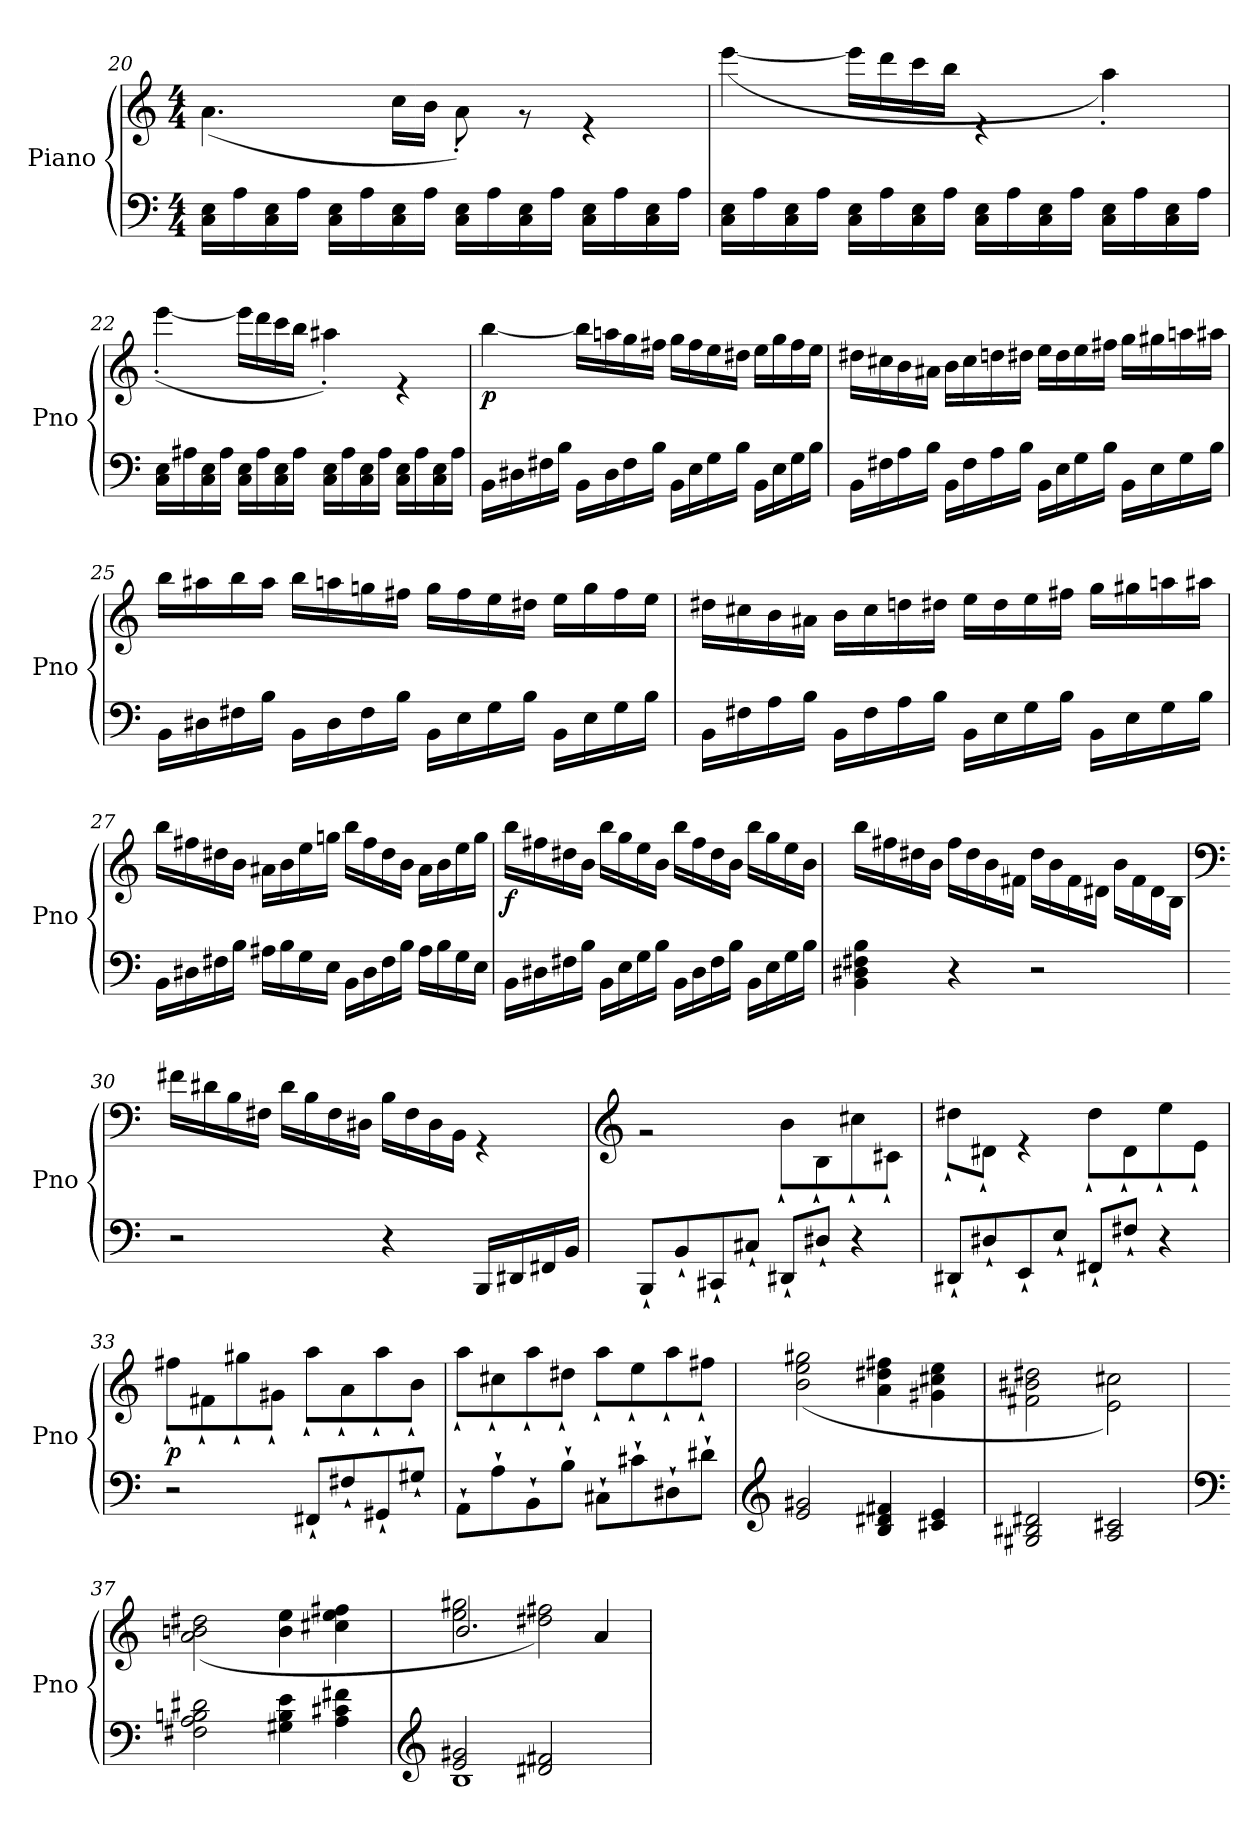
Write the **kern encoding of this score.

**kern	**kern	**dynam
*part1	*part1	*part1
*staff2	*staff1	*staff1/2
*I"Piano	*	*
*I'Pno	*	*
*clefF4	*clefG2	*
*k[]	*k[]	*
*M4/4	*M4/4	*
=20	=20	=20
*	*^	*
16C\ 16E\LL	1ryy	(<4.a\	.
16A\	.	.	.
16C\ 16E\	.	.	.
16A\JJ	.	.	.
16C\ 16E\LL	.	.	.
16A\	.	.	.
16C\ 16E\	.	16cc\LL	.
16A\JJ	.	16b\JJ	.
16C\ 16E\LL	.	8a'\)	.
16A\	.	.	.
16C\ 16E\	.	8r	.
16A\JJ	.	.	.
16C\ 16E\LL	.	4r	.
16A\	.	.	.
16C\ 16E\	.	.	.
16A\JJ	.	.	.
=21	=21	=21	=21
16C\ 16E\LL	1ryy	(<[4eee\	.
16A\	.	.	.
16C\ 16E\	.	.	.
16A\JJ	.	.	.
16C\ 16E\LL	.	16eee\LL]	.
16A\	.	16ddd\	.
16C\ 16E\	.	16ccc\	.
16A\JJ	.	16bb\JJ	.
16C\ 16E\LL	.	4r	.
16A\	.	.	.
16C\ 16E\	.	.	.
16A\JJ	.	.	.
16C\ 16E\LL	.	4aa'\)	.
16A\	.	.	.
16C\ 16E\	.	.	.
16A\JJ	.	.	.
!!LO:LB:g=z	!!
=22	=22	=22	=22
16C\ 16E\LL	1ryy	(<[4eee'\	.
16A#X\	.	.	.
16C\ 16E\	.	.	.
16A#\JJ	.	.	.
16C\ 16E\LL	.	16eee\LL]	.
16A#\	.	16ddd\	.
16C\ 16E\	.	16ccc\	.
16A#\JJ	.	16bb\JJ	.
16C\ 16E\LL	.	4aa#X'\)	.
16A#\	.	.	.
16C\ 16E\	.	.	.
16A#\JJ	.	.	.
16C\ 16E\LL	.	4r	.
16A#\	.	.	.
16C\ 16E\	.	.	.
16A#\JJ	.	.	.
=23	=23	=23	=23
!	!	!	!LO:DY:b
16BB\LL	1ryy	[4bb\	p
16D#X\	.	.	.
16F#X\	.	.	.
16B\JJ	.	.	.
16BB\LL	.	16bb\LL]	.
16D#\	.	16aan\	.
16F#\	.	16gg\	.
16B\JJ	.	16ff#X\JJ	.
16BB\LL	.	16gg\LL	.
16E\	.	16ff#\	.
16G\	.	16ee\	.
16B\JJ	.	16dd#X\JJ	.
16BB\LL	.	16ee\LL	.
16E\	.	16gg\	.
16G\	.	16ff#\	.
16B\JJ	.	16ee\JJ	.
!!LO:LB:g=z	!!
=24	=24	=24	=24
16BB\LL	1ryy	16dd#X\LL	.
16F#X\	.	16cc#X\	.
16A\	.	16b\	.
16B\JJ	.	16a#X\JJ	.
16BB\LL	.	16b\LL	.
16F#\	.	16cc#\	.
16A\	.	16ddn\	.
16B\JJ	.	16dd#X\JJ	.
16BB\LL	.	16ee\LL	.
16E\	.	16dd#\	.
16G\	.	16ee\	.
16B\JJ	.	16ff#X\JJ	.
16BB\LL	.	16gg\LL	.
16E\	.	16gg#X\	.
16G\	.	16aan\	.
16B\JJ	.	16aa#X\JJ	.
=25	=25	=25	=25
16BB\LL	1ryy	16bb\LL	.
16D#X\	.	16aa#X\	.
16F#X\	.	16bb\	.
16B\JJ	.	16aa#\JJ	.
16BB\LL	.	16bb\LL	.
16D#\	.	16aan\	.
16F#\	.	16ggn\	.
16B\JJ	.	16ff#X\JJ	.
16BB\LL	.	16gg\LL	.
16E\	.	16ff#\	.
16G\	.	16ee\	.
16B\JJ	.	16dd#X\JJ	.
16BB\LL	.	16ee\LL	.
16E\	.	16gg\	.
16G\	.	16ff#\	.
16B\JJ	.	16ee\JJ	.
!!LO:LB:g=z	!!
=26	=26	=26	=26
16BB\LL	1ryy	16dd#X\LL	.
16F#X\	.	16cc#X\	.
16A\	.	16b\	.
16B\JJ	.	16a#X\JJ	.
16BB\LL	.	16b\LL	.
16F#\	.	16cc#\	.
16A\	.	16ddn\	.
16B\JJ	.	16dd#X\JJ	.
16BB\LL	.	16ee\LL	.
16E\	.	16dd#\	.
16G\	.	16ee\	.
16B\JJ	.	16ff#X\JJ	.
16BB\LL	.	16gg\LL	.
16E\	.	16gg#X\	.
16G\	.	16aan\	.
16B\JJ	.	16aa#X\JJ	.
=27	=27	=27	=27
16BB\LL	1ryy	16bb\LL	.
16D#X\	.	16ff#X\	.
16F#X\	.	16dd#X\	.
16B\JJ	.	16b\JJ	.
16A#X\LL	.	16a#X\LL	.
16B\	.	16b\	.
16G\	.	16ee\	.
16E\JJ	.	16ggn\JJ	.
16BB\LL	.	16bb\LL	.
16D#\	.	16ff#\	.
16F#\	.	16dd#\	.
16B\JJ	.	16b\JJ	.
16A#\LL	.	16a#\LL	.
16B\	.	16b\	.
16G\	.	16ee\	.
16E\JJ	.	16gg\JJ	.
!!LO:LB:g=z	!!
=28	=28	=28	=28
!	!	!	!LO:DY:b
16BB\LL	1ryy	16bb\LL	f
16D#X\	.	16ff#X\	.
16F#X\	.	16dd#X\	.
16B\JJ	.	16b\JJ	.
16BB\LL	.	16bb\LL	.
16E\	.	16gg\	.
16G\	.	16ee\	.
16B\JJ	.	16b\JJ	.
16BB\LL	.	16bb\LL	.
16D#\	.	16ff#\	.
16F#\	.	16dd#\	.
16B\JJ	.	16b\JJ	.
16BB\LL	.	16bb\LL	.
16E\	.	16gg\	.
16G\	.	16ee\	.
16B\JJ	.	16b\JJ	.
=29	=29	=29	=29
4BB\ 4D#X\ 4F#X\ 4B\	1ryy	16bb\LL	.
.	.	16ff#X\	.
.	.	16dd#X\	.
.	.	16b\JJ	.
4r	.	16ff#\LL	.
.	.	16dd#\	.
.	.	16b\	.
.	.	16f#X\JJ	.
2r	.	16dd#\LL	.
.	.	16b\	.
.	.	16f#\	.
.	.	16d#X\JJ	.
.	.	16b\LL	.
.	.	16f#\	.
.	.	16d#\	.
.	.	16B\JJ	.
!!LO:PB:g=z	!!
=30	=30	=30	=30
*	*clefF4	*	*
2r	1ryy	16f#X\LL	.
.	.	16d#X\	.
.	.	16B\	.
.	.	16F#X\JJ	.
.	.	16d#\LL	.
.	.	16B\	.
.	.	16F#\	.
.	.	16D#X\JJ	.
4r	.	16B\LL	.
.	.	16F#\	.
.	.	16D#\	.
.	.	16BB\JJ	.
16BBB/LL	.	4r	.
16DD#X/	.	.	.
16FF#X/	.	.	.
16BB/JJ	.	.	.
=31	=31	=31	=31
*	*clefG2	*	*
8BBB`/L	1ryy	2r	.
8BB`/	.	.	.
8CC#X`/	.	.	.
8C#X`/J	.	.	.
8DD#X`/L	.	8b`\L	.
8D#X`/J	.	8B`\	.
4r	.	8cc#X`\	.
.	.	8c#X`\J	.
=32	=32	=32	=32
8DD#X`/L	1ryy	8dd#X`\L	.
8D#X`/	.	8d#X`\J	.
8EE`/	.	4r	.
8E`/J	.	.	.
8FF#X`/L	.	8dd#`\L	.
8F#X`/J	.	8d#`\	.
4r	.	8ee`\	.
.	.	8e`\J	.
!!LO:LB:g=z	!!
=33	=33	=33	=33
!	!	!	!LO:DY:b
2r	1ryy	8ff#X`\L	p
.	.	8f#X`\	.
.	.	8gg#X`\	.
.	.	8g#X`\J	.
8FF#X`/L	.	8aa`\L	.
8F#X`/	.	8a`\	.
8GG#X`/	.	8aa`\	.
8G#X`/J	.	8b`\J	.
=34	=34	=34	=34
8AA`\L	1ryy	8aa`\L	.
8A`\	.	8cc#X`\	.
8BB`\	.	8aa`\	.
8B`\J	.	8dd#X`\J	.
8C#X`\L	.	8aa`\L	.
8c#X`\	.	8ee`\	.
8D#X`\	.	8aa`\	.
8d#X`\J	.	8ff#X`\J	.
=35	=35	=35	=35
*clefG2	*	*	*
2e/ 2g#X/	1ryy	(<2b\ 2ee\ 2gg#X\	.
4B/ 4d#X/ 4f#X/	.	4a\ 4dd#X\ 4ff#X\	.
4c#X/ 4e/	.	4g#X\ 4cc#X\ 4ee\	.
=36	=36	=36	=36
2G#X/ 2B#X/ 2d#X/	1ryy	2f#X\ 2b#X\ 2dd#X\	.
2A/ 2c#X/	.	2e\ 2cc#X\)	.
!!LO:LB:g=z	!!
=37	=37	=37	=37
*clefF4	*	*	*
2F#X\ 2A\ 2Bn\ 2d#X\	1ryy	(<2a\ 2bn\ 2dd#X\	.
4G#X\ 4B\ 4e\	.	4b\ 4ee\	.
4A\ 4c#X\ 4f#X\	.	4cc#X\ 4ee\ 4ff#X\	.
*	*v	*v	*
=38	=38	=38
*clefG2	*	*
*^	*^	*
*	*	*	*^	*
2e/ 2g#X/	1B	1ryy	2ee\ 2gg#X\	2.b/	.
2d#X/ 2f#X/	.	.	2dd#X\ 2ff#X\)	.	.
.	.	.	.	4a/	.
*v	*v	*	*	*	*
*	*v	*v	*v	*
=	=	=
*-	*-	*-
